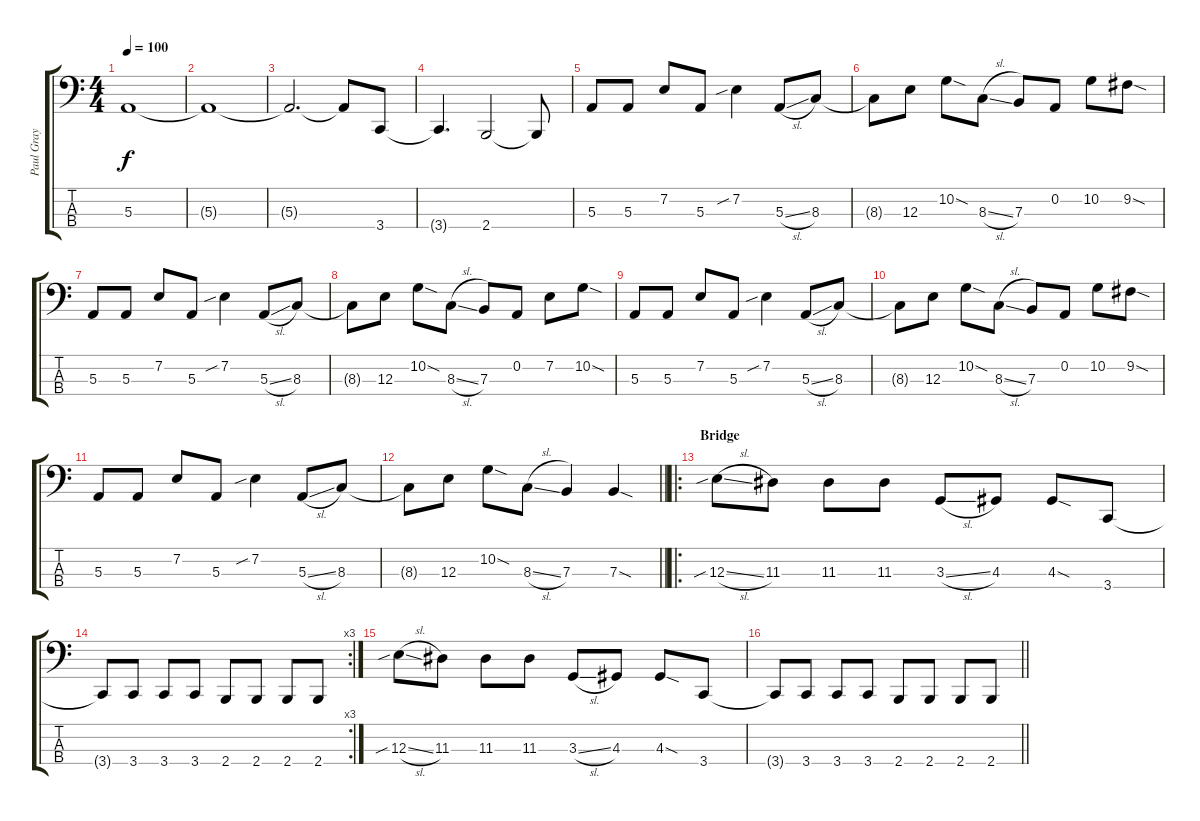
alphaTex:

\track ("Paul Gray" "Paul Gray") {instrument electricbasspick}
\staff {score tabs}
\tuning (D2 A1 E1 A0) {hide}
\ts (4 4)
\tempo 100
\clef f4
\ks c
5.3.1{dy f} |
5.3{t}.1 |
5.3{t}.2{d} 5.3{t}.8 3.4.8 |
3.4{t}.4{d} 2.4.2 2.4{t}.8 |
5.3.8 5.3.8 7.2.8 5.3.8 7.2{sib}.4 5.3{sl}.8 8.3.8 |
8.3{t}.8 12.3.8 10.2{sod}.8 8.3{sl}.8 7.3.8 0.2.8 10.2.8 9.2{sod}.8 |
5.3.8 5.3.8 7.2.8 5.3.8 7.2{sib}.4 5.3{sl}.8 8.3.8 |
8.3{t}.8 12.3.8 10.2{sod}.8 8.3{sl}.8 7.3.8 0.2.8 7.2.8 10.2{sod}.8 |
5.3.8 5.3.8 7.2.8 5.3.8 7.2{sib}.4 5.3{sl}.8 8.3.8 |
8.3{t}.8 12.3.8 10.2{sod}.8 8.3{sl}.8 7.3.8 0.2.8 10.2.8 9.2{sod}.8 |
5.3.8 5.3.8 7.2.8 5.3.8 7.2{sib}.4 5.3{sl}.8 8.3.8 |
\barLineRight lightlight
8.3{t}.8 12.3.8 10.2{sod}.8 8.3{sl}.8 7.3.4 7.3{sod}.4 |
\ro
\section ("" "Bridge ")
12.3{sib sl}.8 11.3.8 11.3.8 11.3.8 3.3{sl}.8 4.3.8 4.3{sod}.8 3.4.8 |
\rc 3
3.4{t}.8 3.4.8 3.4.8 3.4.8 2.4.8 2.4.8 2.4.8 2.4.8 |
12.3{sib sl}.8 11.3.8 11.3.8 11.3.8 3.3{sl}.8 4.3.8 4.3{sod}.8 3.4.8 |
\barLineRight lightlight
3.4{t}.8 3.4.8 3.4.8 3.4.8 2.4.8 2.4.8 2.4.8 2.4.8
